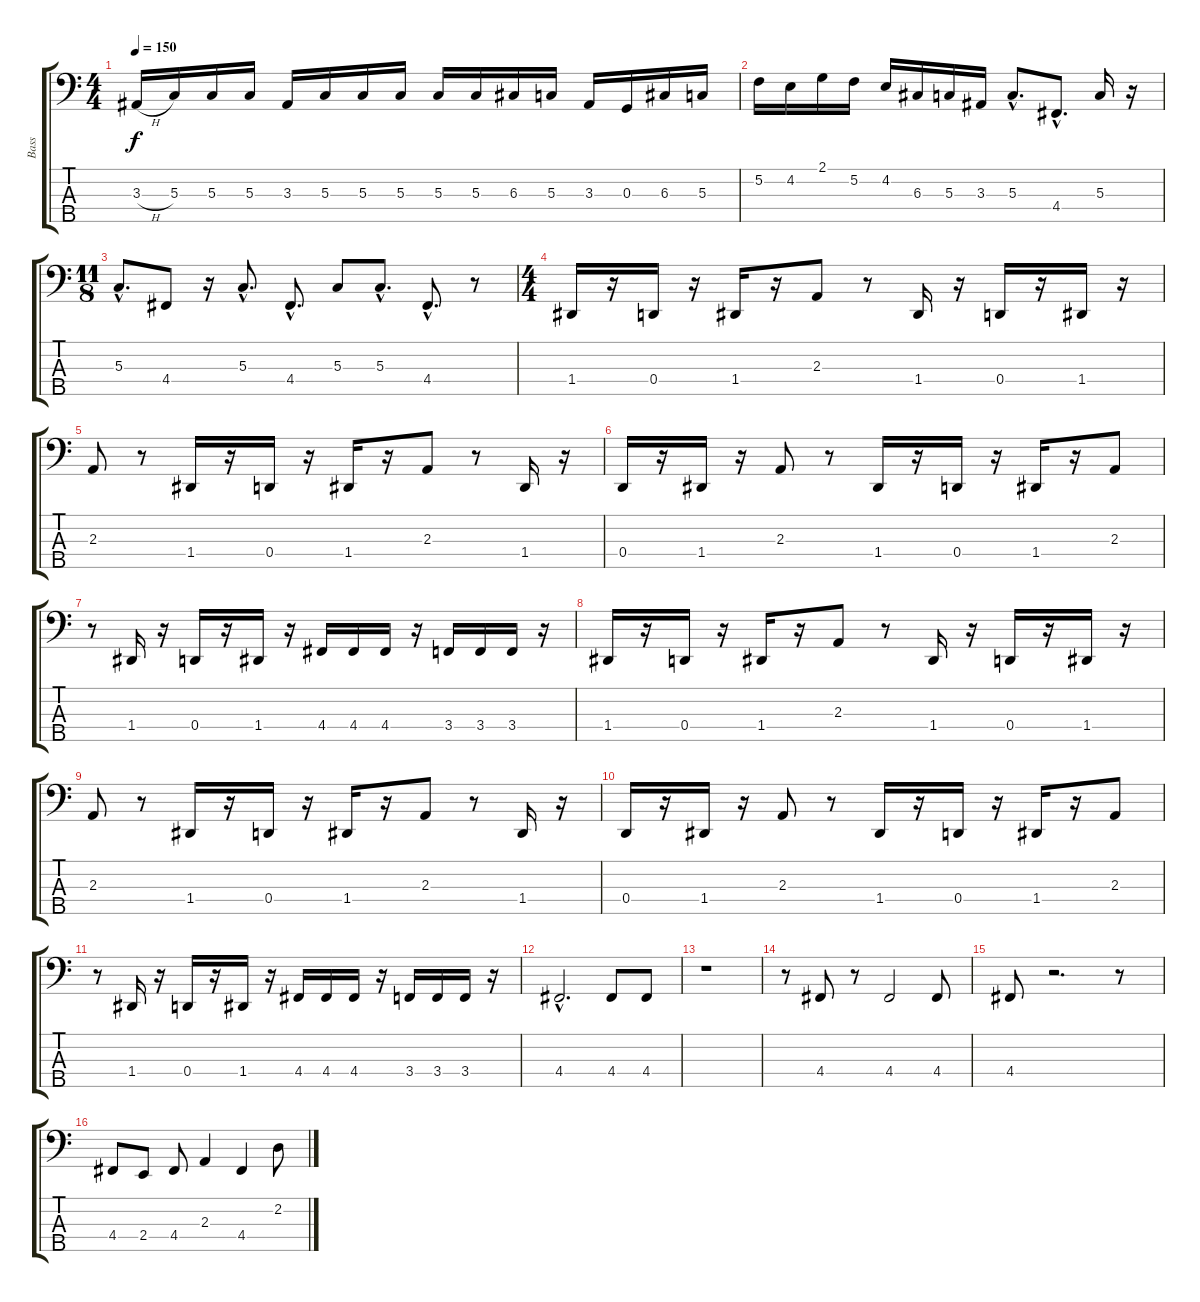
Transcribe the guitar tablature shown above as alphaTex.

\track ("Bass" "Bass") {instrument electricbasspick}
\staff {score tabs}
\tuning (F2 C2 G1 D1 A0) {hide}
\ts (4 4)
\tempo 150
\clef f4
\ks c
3.3{h}.16{dy f} 5.3.16 5.3.16 5.3.16 3.3.16 5.3.16 5.3.16 5.3.16 5.3.16 5.3.16 6.3.16 5.3.16 3.3.16 0.3.16 6.3.16 5.3.16 |
5.2.16 4.2.16 2.1.16 5.2.16 4.2.16 6.3.16 5.3.16 3.3.16 5.3{hac}.8{d} 4.4{hac}.8{d} 5.3.16 r.16 |
\ts (11 8)
5.3{hac}.8{d} 4.4.8 r.16 5.3{hac}.8{d} 4.4{hac}.8{d} 5.3.8 5.3{hac}.8{d} 4.4{hac}.8{d} r.8 |
\ts (4 4)
1.4.16 r.16 0.4.16 r.16 1.4.16 r.16 2.3.8 r.8 1.4.16 r.16 0.4.16 r.16 1.4.16 r.16 |
2.3.8 r.8 1.4.16 r.16 0.4.16 r.16 1.4.16 r.16 2.3.8 r.8 1.4.16 r.16 |
0.4.16 r.16 1.4.16 r.16 2.3.8 r.8 1.4.16 r.16 0.4.16 r.16 1.4.16 r.16 2.3.8 |
r.8 1.4.16 r.16 0.4.16 r.16 1.4.16 r.16 4.4.16 4.4.16 4.4.16 r.16 3.4.16 3.4.16 3.4.16 r.16 |
1.4.16 r.16 0.4.16 r.16 1.4.16 r.16 2.3.8 r.8 1.4.16 r.16 0.4.16 r.16 1.4.16 r.16 |
2.3.8 r.8 1.4.16 r.16 0.4.16 r.16 1.4.16 r.16 2.3.8 r.8 1.4.16 r.16 |
0.4.16 r.16 1.4.16 r.16 2.3.8 r.8 1.4.16 r.16 0.4.16 r.16 1.4.16 r.16 2.3.8 |
r.8 1.4.16 r.16 0.4.16 r.16 1.4.16 r.16 4.4.16 4.4.16 4.4.16 r.16 3.4.16 3.4.16 3.4.16 r.16 |
4.4{hac}.2{d} 4.4.8 4.4.8 |
r.1 |
r.8 4.4.8 r.8 4.4.2 4.4.8 |
4.4.8 r.2{d} r.8 |
4.4.8 2.4.8 4.4.8 2.3.4 4.4.4 2.2.8
